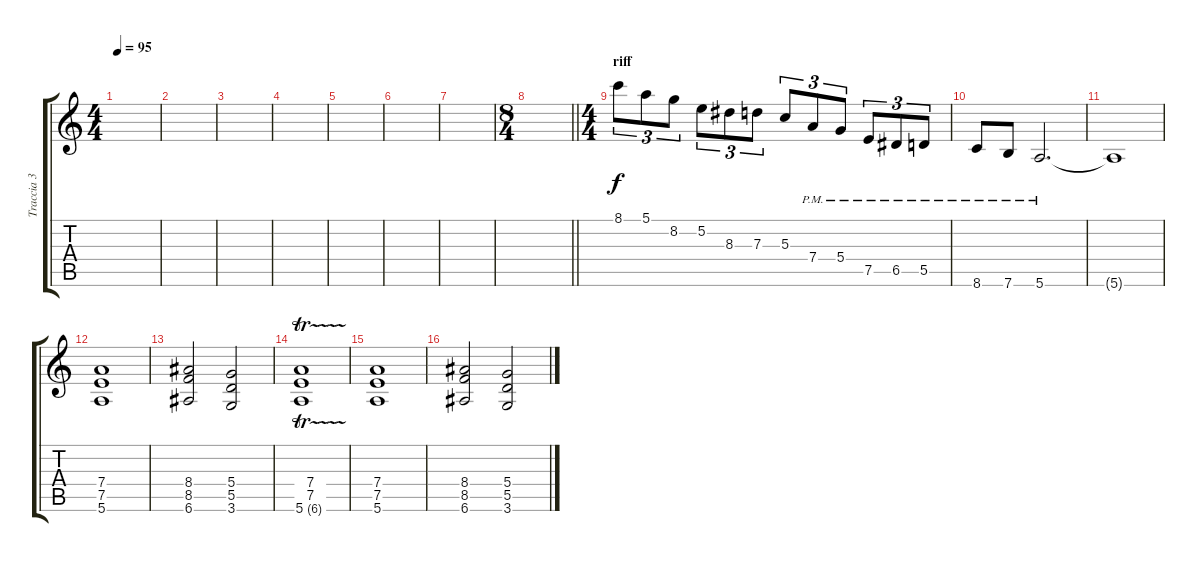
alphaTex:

\track ("Traccia 3" "Traccia 3") {instrument distortionguitar}
\staff {score tabs}
\tuning (E4 B3 G3 D3 A2 E2) {hide}
\ts (4 4)
\tempo 95
\clef g2
\ks c
|
|
|
|
|
|
|
\ts (8 4)
\barLineRight lightlight
|
\ts (4 4)
\section ("" "riff")
8.1.8{tu (3 2)} 5.1.8{tu (3 2)} 8.2.8{tu (3 2)} 5.2.8{tu (3 2)} 8.3.8{tu (3 2)} 7.3.8{tu (3 2)} 5.3.8{tu (3 2)} 7.4{pm}.8{tu (3 2)} 5.4{pm}.8{tu (3 2)} 7.5{pm}.8{tu (3 2)} 6.5{pm}.8{tu (3 2)} 5.5{pm}.8{tu (3 2)} |
8.6{pm}.8 7.6{pm}.8 5.6{pm}.2{d} |
5.6{t}.1 |
(7.4 7.5 5.6).1 |
(8.4 8.5 6.6).2 (5.4 5.5 3.6).2 |
(7.4 7.5 5.6{tr (6 32)}).1 |
(7.4 7.5 5.6).1 |
(8.4 8.5 6.6).2 (5.4 5.5 3.6).2
